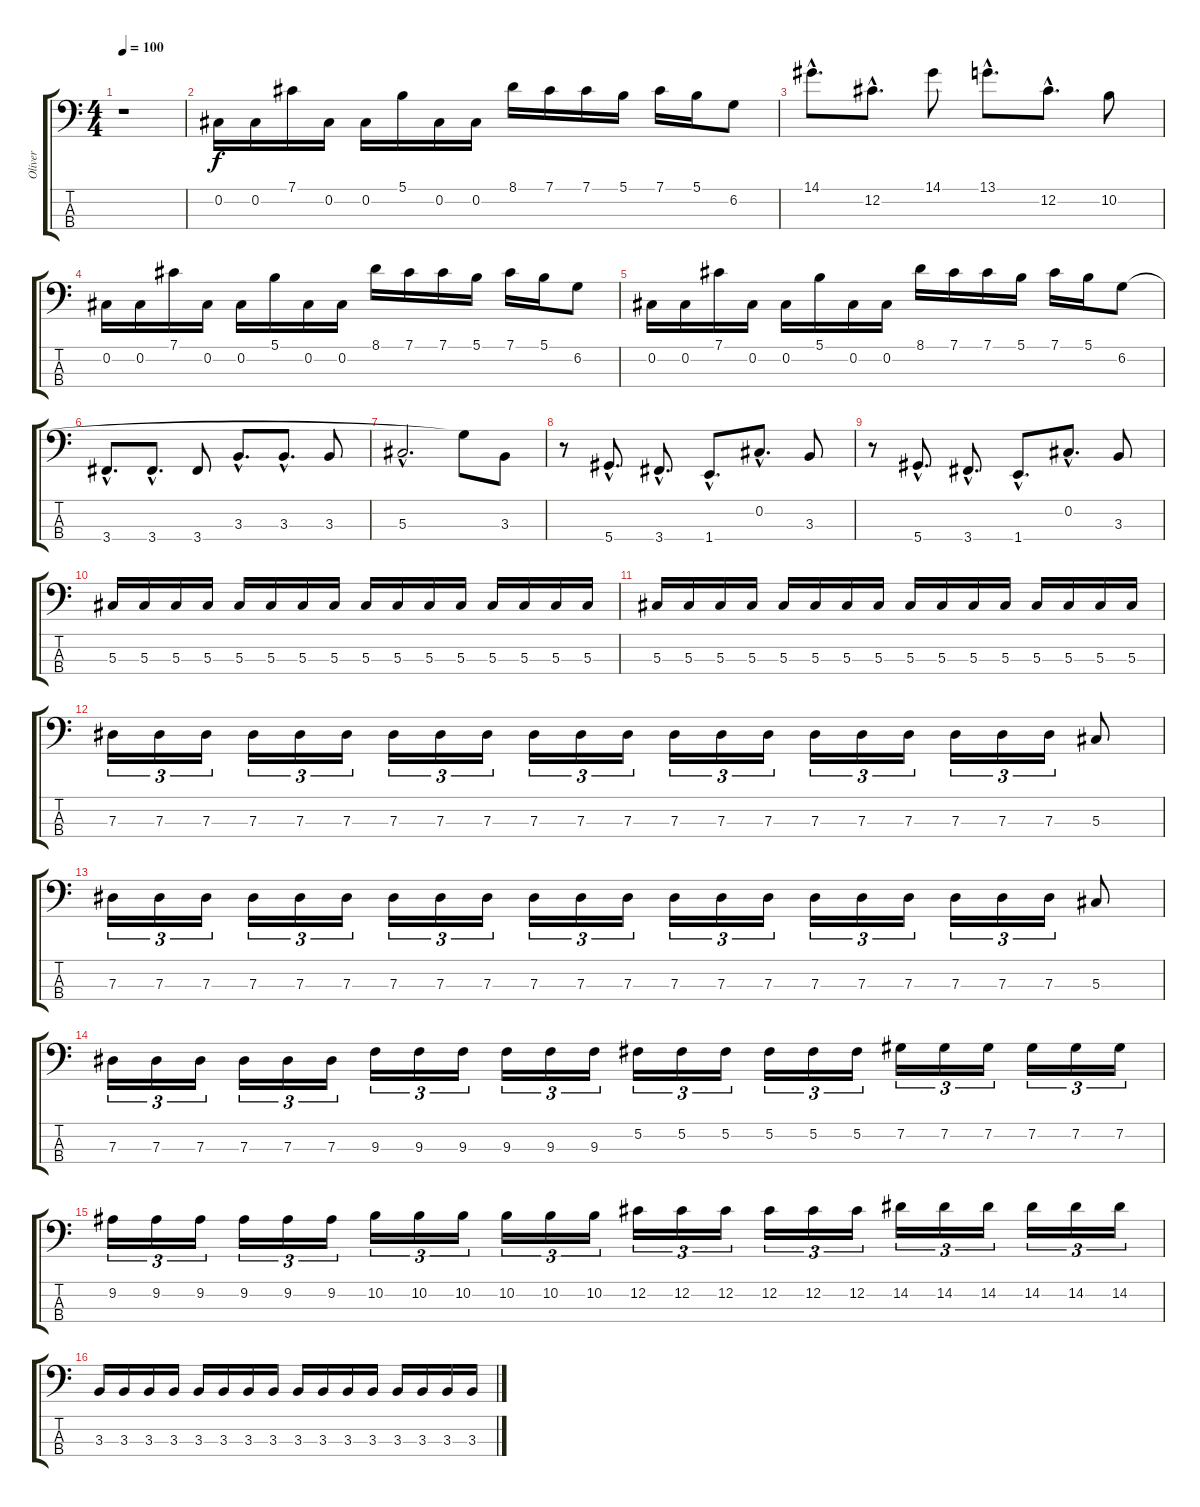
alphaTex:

\track ("Oliver" "Oliver") {instrument electricbasspick}
\staff {score tabs}
\tuning (Gb2 Db2 Ab1 Eb1) {hide}
\ts (4 4)
\tempo 100
\clef f4
\ks c
r.1{dy f instrument electricbasspick} |
0.2.16 0.2.16 7.1.16 0.2.16 0.2.16 5.1.16 0.2.16 0.2.16 8.1.16 7.1.16 7.1.16 5.1.16 7.1.16 5.1.16 6.2.8 |
14.1{hac}.8{d} 12.2{hac}.8{d} 14.1.8 13.1{hac}.8{d} 12.2{hac}.8{d} 10.2.8 |
0.2.16 0.2.16 7.1.16 0.2.16 0.2.16 5.1.16 0.2.16 0.2.16 8.1.16 7.1.16 7.1.16 5.1.16 7.1.16 5.1.16 6.2.8 |
0.2.16 0.2.16 7.1.16 0.2.16 0.2.16 5.1.16 0.2.16 0.2.16 8.1.16 7.1.16 7.1.16 5.1.16 7.1.16 5.1.16 6.2.8 |
3.4{hac}.8{d} 3.4{hac}.8{d} 3.4.8 3.3{hac}.8{d} 3.3{hac}.8{d} 3.3.8 |
5.3{hac}.2{d} 6.2{t}.8 3.3.8 |
r.8 5.4{hac}.8{d} 3.4{hac}.8{d} 1.4{hac}.8{d} 0.2{hac}.8{d} 3.3.8 |
r.8 5.4{hac}.8{d} 3.4{hac}.8{d} 1.4{hac}.8{d} 0.2{hac}.8{d} 3.3.8 |
5.3.16 5.3.16 5.3.16 5.3.16 5.3.16 5.3.16 5.3.16 5.3.16 5.3.16 5.3.16 5.3.16 5.3.16 5.3.16 5.3.16 5.3.16 5.3.16 |
5.3.16 5.3.16 5.3.16 5.3.16 5.3.16 5.3.16 5.3.16 5.3.16 5.3.16 5.3.16 5.3.16 5.3.16 5.3.16 5.3.16 5.3.16 5.3.16 |
7.3.16{tu (3 2)} 7.3.16{tu (3 2)} 7.3.16{tu (3 2)} 7.3.16{tu (3 2)} 7.3.16{tu (3 2)} 7.3.16{tu (3 2)} 7.3.16{tu (3 2)} 7.3.16{tu (3 2)} 7.3.16{tu (3 2)} 7.3.16{tu (3 2)} 7.3.16{tu (3 2)} 7.3.16{tu (3 2)} 7.3.16{tu (3 2)} 7.3.16{tu (3 2)} 7.3.16{tu (3 2)} 7.3.16{tu (3 2)} 7.3.16{tu (3 2)} 7.3.16{tu (3 2)} 7.3.16{tu (3 2)} 7.3.16{tu (3 2)} 7.3.16{tu (3 2)} 5.3.8 |
7.3.16{tu (3 2)} 7.3.16{tu (3 2)} 7.3.16{tu (3 2)} 7.3.16{tu (3 2)} 7.3.16{tu (3 2)} 7.3.16{tu (3 2)} 7.3.16{tu (3 2)} 7.3.16{tu (3 2)} 7.3.16{tu (3 2)} 7.3.16{tu (3 2)} 7.3.16{tu (3 2)} 7.3.16{tu (3 2)} 7.3.16{tu (3 2)} 7.3.16{tu (3 2)} 7.3.16{tu (3 2)} 7.3.16{tu (3 2)} 7.3.16{tu (3 2)} 7.3.16{tu (3 2)} 7.3.16{tu (3 2)} 7.3.16{tu (3 2)} 7.3.16{tu (3 2)} 5.3.8 |
7.3.16{tu (3 2)} 7.3.16{tu (3 2)} 7.3.16{tu (3 2)} 7.3.16{tu (3 2)} 7.3.16{tu (3 2)} 7.3.16{tu (3 2)} 9.3.16{tu (3 2)} 9.3.16{tu (3 2)} 9.3.16{tu (3 2)} 9.3.16{tu (3 2)} 9.3.16{tu (3 2)} 9.3.16{tu (3 2)} 5.2.16{tu (3 2)} 5.2.16{tu (3 2)} 5.2.16{tu (3 2)} 5.2.16{tu (3 2)} 5.2.16{tu (3 2)} 5.2.16{tu (3 2)} 7.2.16{tu (3 2)} 7.2.16{tu (3 2)} 7.2.16{tu (3 2)} 7.2.16{tu (3 2)} 7.2.16{tu (3 2)} 7.2.16{tu (3 2)} |
9.2.16{tu (3 2)} 9.2.16{tu (3 2)} 9.2.16{tu (3 2)} 9.2.16{tu (3 2)} 9.2.16{tu (3 2)} 9.2.16{tu (3 2)} 10.2.16{tu (3 2)} 10.2.16{tu (3 2)} 10.2.16{tu (3 2)} 10.2.16{tu (3 2)} 10.2.16{tu (3 2)} 10.2.16{tu (3 2)} 12.2.16{tu (3 2)} 12.2.16{tu (3 2)} 12.2.16{tu (3 2)} 12.2.16{tu (3 2)} 12.2.16{tu (3 2)} 12.2.16{tu (3 2)} 14.2.16{tu (3 2)} 14.2.16{tu (3 2)} 14.2.16{tu (3 2)} 14.2.16{tu (3 2)} 14.2.16{tu (3 2)} 14.2.16{tu (3 2)} |
3.3.16 3.3.16 3.3.16 3.3.16 3.3.16 3.3.16 3.3.16 3.3.16 3.3.16 3.3.16 3.3.16 3.3.16 3.3.16 3.3.16 3.3.16 3.3.16
